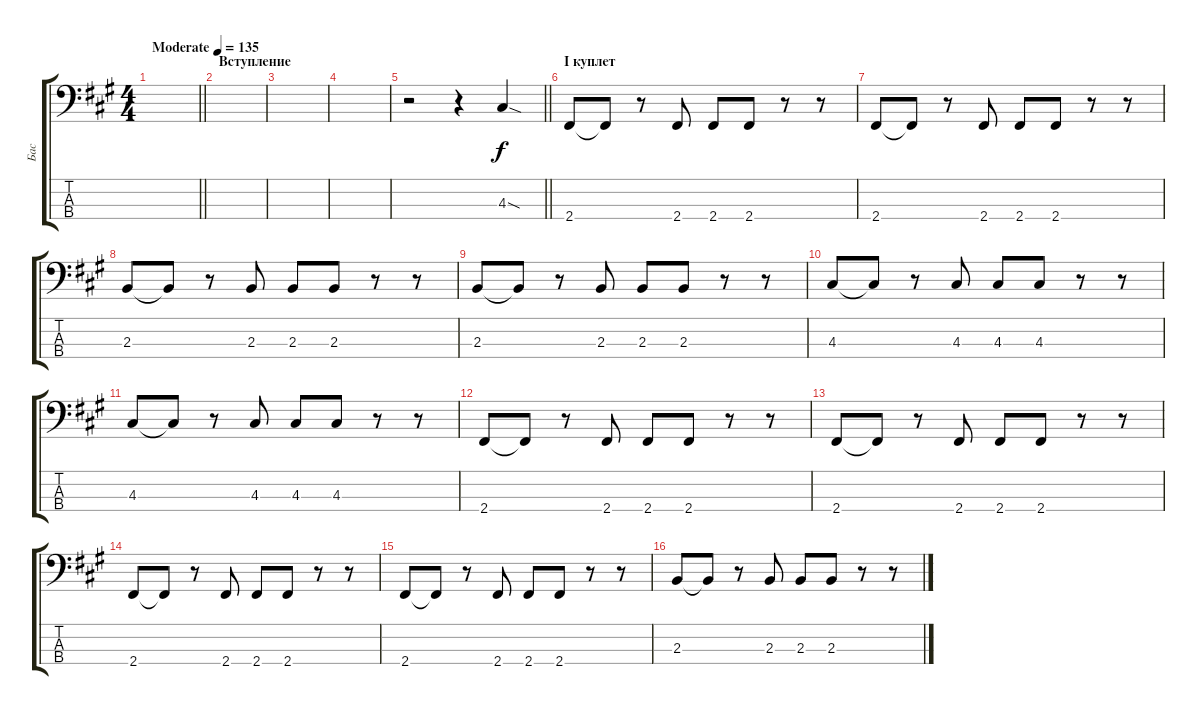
\track ("Бас" "Бас") {instrument electricbassfinger}
\staff {score tabs}
\tuning (G2 D2 A1 E1) {hide}
\ts (4 4)
\tempo (135 "Moderate")
\clef f4
\barLineRight lightlight
\ks f#minor
|
\section ("" "Вступление")
|
|
|
\barLineRight lightlight
r.2 r.4 4.3{sod}.4 |
\section ("" "I куплет")
2.4.8 2.4{t}.8 r.8 2.4.8 2.4.8 2.4.8 r.8 r.8 |
2.4.8 2.4{t}.8 r.8 2.4.8 2.4.8 2.4.8 r.8 r.8 |
2.3.8 2.3{t}.8 r.8 2.3.8 2.3.8 2.3.8 r.8 r.8 |
2.3.8 2.3{t}.8 r.8 2.3.8 2.3.8 2.3.8 r.8 r.8 |
4.3.8 4.3{t}.8 r.8 4.3.8 4.3.8 4.3.8 r.8 r.8 |
4.3.8 4.3{t}.8 r.8 4.3.8 4.3.8 4.3.8 r.8 r.8 |
2.4.8 2.4{t}.8 r.8 2.4.8 2.4.8 2.4.8 r.8 r.8 |
2.4.8 2.4{t}.8 r.8 2.4.8 2.4.8 2.4.8 r.8 r.8 |
2.4.8 2.4{t}.8 r.8 2.4.8 2.4.8 2.4.8 r.8 r.8 |
2.4.8 2.4{t}.8 r.8 2.4.8 2.4.8 2.4.8 r.8 r.8 |
2.3.8 2.3{t}.8 r.8 2.3.8 2.3.8 2.3.8 r.8 r.8
